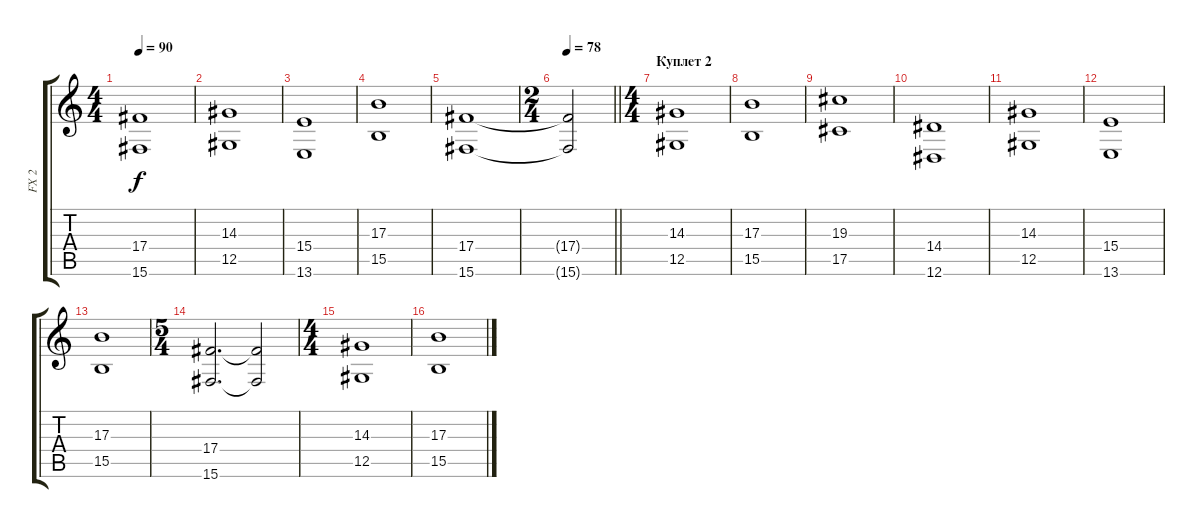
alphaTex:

\track ("FX 2" "FX 2") {instrument stringensemble1}
\staff {score tabs}
\tuning (Eb4 Bb3 Gb3 Db3 Ab2 Eb2) {hide}
\ts (4 4)
\tempo 90
\clef g2
\ks c
(17.4 15.6).1{dy f} |
(14.3 12.5).1 |
(15.4 13.6).1 |
(17.3 15.5).1 |
(17.4 15.6).1 |
\ts (2 4)
\tempo 78
\barLineRight lightlight
(17.4{t} 15.6{t}).2 |
\ts (4 4)
\section ("" "Куплет 2")
(14.3 12.5).1 |
(17.3 15.5).1 |
(19.3 17.5).1 |
(14.4 12.6).1 |
(14.3 12.5).1 |
(15.4 13.6).1 |
(17.3 15.5).1 |
\ts (5 4)
(17.4 15.6).2{d} (17.4{t} 15.6{t}).2 |
\ts (4 4)
(14.3 12.5).1 |
(17.3 15.5).1
